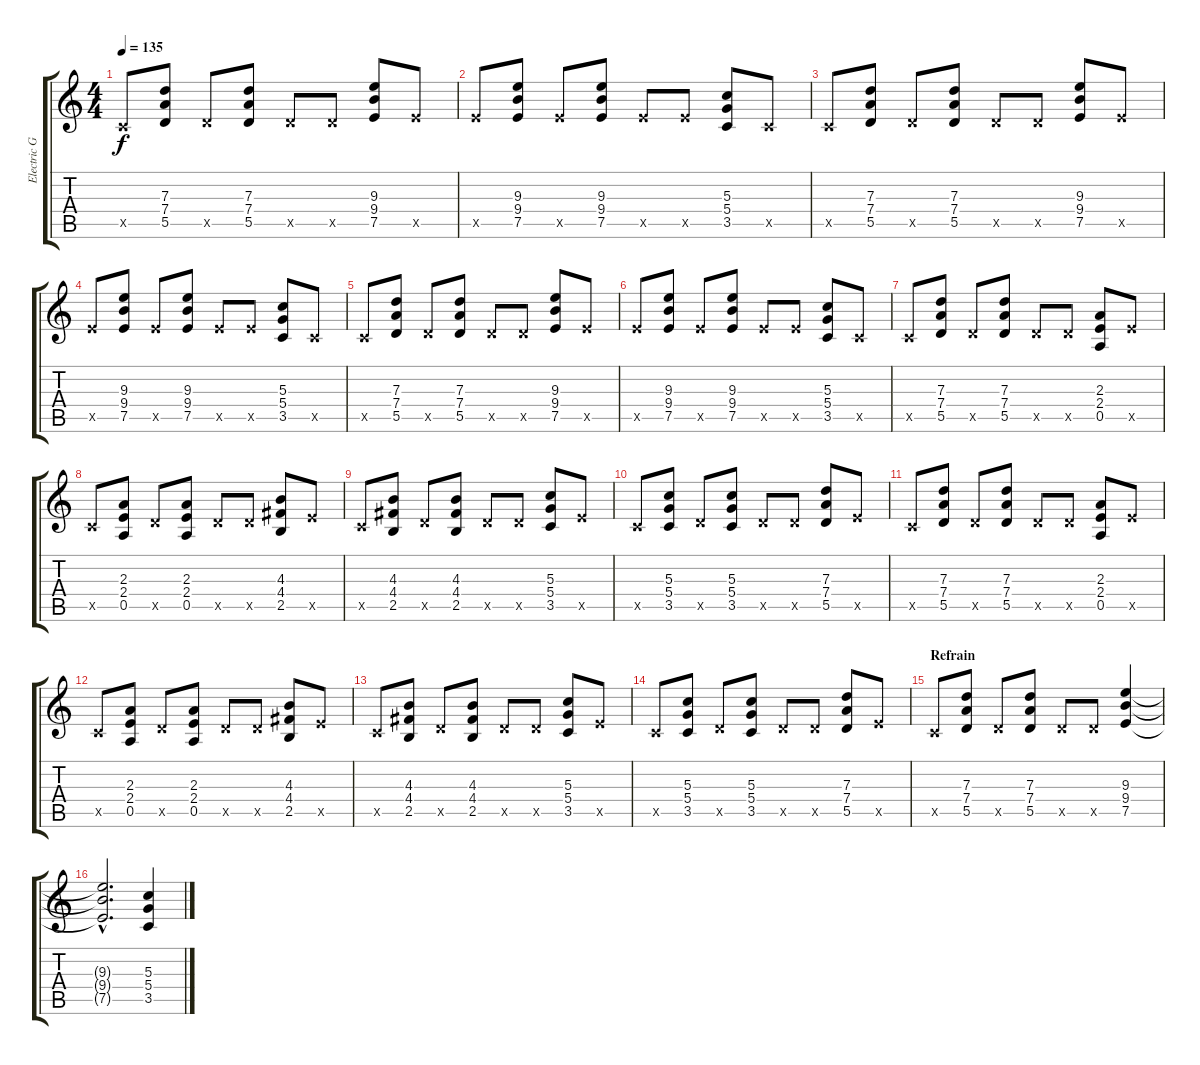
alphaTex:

\track ("Electric Guitar I" "Electric G") {instrument distortionguitar}
\staff {score tabs}
\tuning (E4 B3 G3 D3 A2 E2) {hide}
\ts (4 4)
\tempo 135
\clef g2
\ks c
3.5{x}.8{dy f} (7.3 7.4 5.5).8 5.5{x}.8 (7.3 7.4 5.5).8 5.5{x}.8 5.5{x}.8 (9.3 9.4 7.5).8 7.5{x}.8 |
7.5{x}.8 (9.3 9.4 7.5).8 7.5{x}.8 (9.3 9.4 7.5).8 7.5{x}.8 7.5{x}.8 (5.3 5.4 3.5).8 3.5{x}.8 |
3.5{x}.8 (7.3 7.4 5.5).8 5.5{x}.8 (7.3 7.4 5.5).8 5.5{x}.8 5.5{x}.8 (9.3 9.4 7.5).8 7.5{x}.8 |
7.5{x}.8 (9.3 9.4 7.5).8 7.5{x}.8 (9.3 9.4 7.5).8 7.5{x}.8 7.5{x}.8 (5.3 5.4 3.5).8 3.5{x}.8 |
3.5{x}.8 (7.3 7.4 5.5).8 5.5{x}.8 (7.3 7.4 5.5).8 5.5{x}.8 5.5{x}.8 (9.3 9.4 7.5).8 7.5{x}.8 |
7.5{x}.8 (9.3 9.4 7.5).8 7.5{x}.8 (9.3 9.4 7.5).8 7.5{x}.8 7.5{x}.8 (5.3 5.4 3.5).8 3.5{x}.8 |
3.5{x}.8 (7.3 7.4 5.5).8 5.5{x}.8 (7.3 7.4 5.5).8 5.5{x}.8 5.5{x}.8 (2.3 2.4 0.5).8 7.5{x}.8 |
3.5{x}.8 (2.3 2.4 0.5).8 5.5{x}.8 (2.3 2.4 0.5).8 5.5{x}.8 5.5{x}.8 (4.3 4.4 2.5).8 7.5{x}.8 |
3.5{x}.8 (4.3 4.4 2.5).8 5.5{x}.8 (4.3 4.4 2.5).8 5.5{x}.8 5.5{x}.8 (5.3 5.4 3.5).8 7.5{x}.8 |
3.5{x}.8 (5.3 5.4 3.5).8 5.5{x}.8 (5.3 5.4 3.5).8 5.5{x}.8 5.5{x}.8 (7.3 7.4 5.5).8 7.5{x}.8 |
3.5{x}.8 (7.3 7.4 5.5).8 5.5{x}.8 (7.3 7.4 5.5).8 5.5{x}.8 5.5{x}.8 (2.3 2.4 0.5).8 7.5{x}.8 |
3.5{x}.8 (2.3 2.4 0.5).8 5.5{x}.8 (2.3 2.4 0.5).8 5.5{x}.8 5.5{x}.8 (4.3 4.4 2.5).8 7.5{x}.8 |
3.5{x}.8 (4.3 4.4 2.5).8 5.5{x}.8 (4.3 4.4 2.5).8 5.5{x}.8 5.5{x}.8 (5.3 5.4 3.5).8 7.5{x}.8 |
3.5{x}.8 (5.3 5.4 3.5).8 5.5{x}.8 (5.3 5.4 3.5).8 5.5{x}.8 5.5{x}.8 (7.3 7.4 5.5).8 7.5{x}.8 |
\section ("" "Refrain")
3.5{x}.8 (7.3 7.4 5.5).8 5.5{x}.8 (7.3 7.4 5.5).8 5.5{x}.8 5.5{x}.8 (9.3 9.4 7.5).4 |
(9.3{hac t} 9.4{hac t} 7.5{hac t}).2{d} (5.3 5.4 3.5).4
